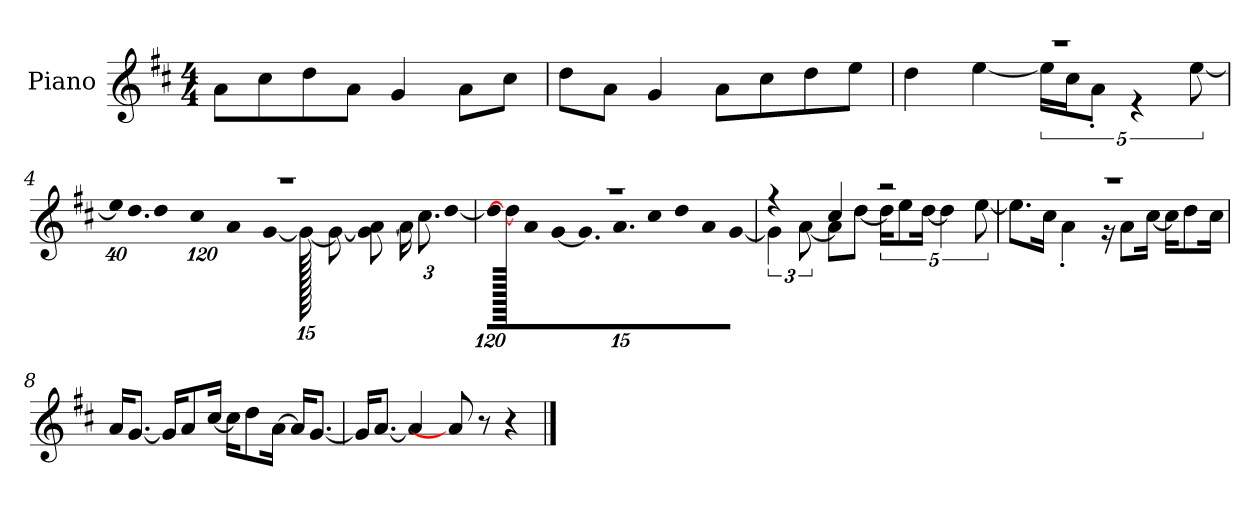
**kern
*part1
*staff1
*I"Piano
*I'P-no
*clefG2
*k[f#c#]
*M4/4
*MM90
=1
8a\L
8cc#\
8dd\
8a\J
4g/
8a\L
8cc#\J
=2
8dd\L
8a\J
4g/
8a\L
8cc#\
8dd\
8ee\J
=3
*^
1r	4dd\
.	[4ee\
.	20ee\LL]
.	20cc#\J
.	10a'\J
.	5r
.	[10ee\
=4	=4
*	*Xbrackettup
!	!LO:N:vis=32
1r	640%23ee\KLL]
!	!LO:N:vis=16.
.	960%103dd\J
!	!LO:N:vis=8
.	960%137dd\
!	!LO:N:vis=16
.	1920%137cc#\L
!	!LO:N:vis=32
.	640%23a\K
.	[384%41g\J
.	1920g\_
.	8g\L_
.	8g\] [8a\J
.	24a\KL]
.	12.cc#\
.	[640%53dd\J
!!LO:LB:g=z	!!
=5	=5
!	!LO:N:vis=16
1r	1920%107dd\KL]
.	1920dd\_
!	!LO:N:vis=8
.	640%71a\
!	!LO:N:vis=16
.	[1920%107g\K
.	9.g\]
.	9.a\
!	!LO:N:vis=8
.	640%71cc#\
!	!LO:N:vis=8
.	640%71dd\
!	!LO:N:vis=8
.	640%71a\
!	!LO:N:vis=8
.	[640%71g\J
=6	=6
*	*brackettup
4r	6g\]
.	[12a\
4cc#/	8a\L]
.	[8dd\J
2r	20dd\KL]
.	10ee\
.	[20dd\Jk
.	5dd\]
.	[10ee\
=7	=7
1r	8.ee\L]
.	16cc#\Jk
.	4a'\
.	16r
.	8a\L
.	[16cc#\Jk
.	16cc#\KL]
.	8dd\
.	16cc#\Jk
*v	*v
=8
16a/KL
[8.g/J
16g/KL]
8a/
[16cc#/Jk
16cc#\KL]
8dd\
[16a\Jk
16a/KL]
[8.g/J
!!LO:LB:g=z
=9
16g/KL]
[8.a/J
4a/]
8a/]
8r
4r
==
*-
